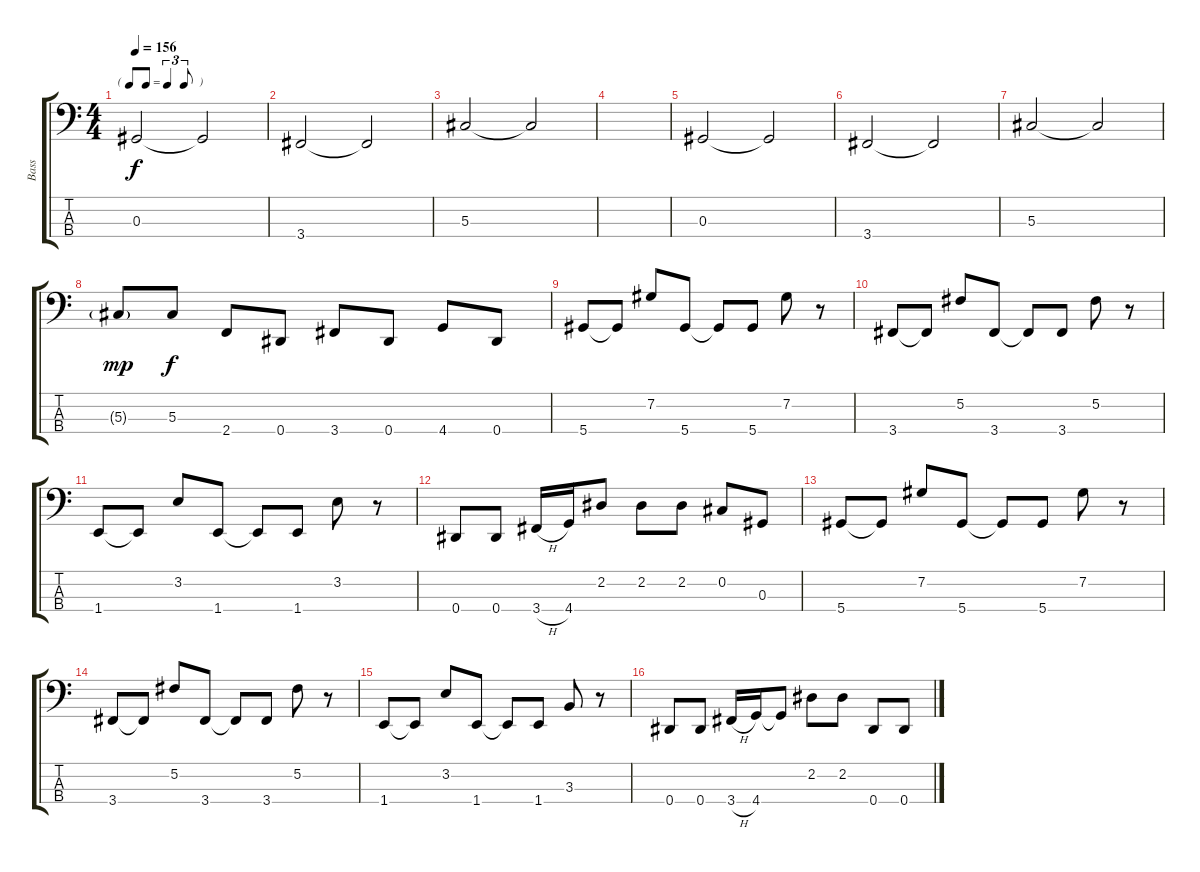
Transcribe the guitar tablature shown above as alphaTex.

\track ("Bass" "Bass") {instrument electricbasspick}
\staff {score tabs}
\tuning (Gb2 Db2 Ab1 Eb1) {hide}
\ts (4 4)
\tf triplet8th
\tempo 156
\clef f4
\ks c
0.3.2{dy f} 0.3{t}.2 |
3.4.2 3.4{t}.2 |
5.3.2 5.3{t}.2 |
|
0.3.2 0.3{t}.2 |
3.4.2 3.4{t}.2 |
5.3.2 5.3{t}.2 |
5.3{g}.8{dy mp} 5.3.8{dy f} 2.4.8 0.4.8 3.4.8 0.4.8 4.4.8 0.4.8 |
5.4.8 5.4{t}.8 7.2.8 5.4.8 5.4{t}.8 5.4.8 7.2.8 r.8 |
3.4.8 3.4{t}.8 5.2.8 3.4.8 3.4{t}.8 3.4.8 5.2.8 r.8 |
1.4.8 1.4{t}.8 3.2.8 1.4.8 1.4{t}.8 1.4.8 3.2.8 r.8 |
0.4.8 0.4.8 3.4{h}.16 4.4.16 2.2.8 2.2.8 2.2.8 0.2.8 0.3.8 |
5.4.8 5.4{t}.8 7.2.8 5.4.8 5.4{t}.8 5.4.8 7.2.8 r.8 |
3.4.8 3.4{t}.8 5.2.8 3.4.8 3.4{t}.8 3.4.8 5.2.8 r.8 |
1.4.8 1.4{t}.8 3.2.8 1.4.8 1.4{t}.8 1.4.8 3.3.8 r.8 |
0.4.8 0.4.8 3.4{h}.16 4.4.16 4.4{t}.8 2.2.8 2.2.8 0.4.8 0.4.8
